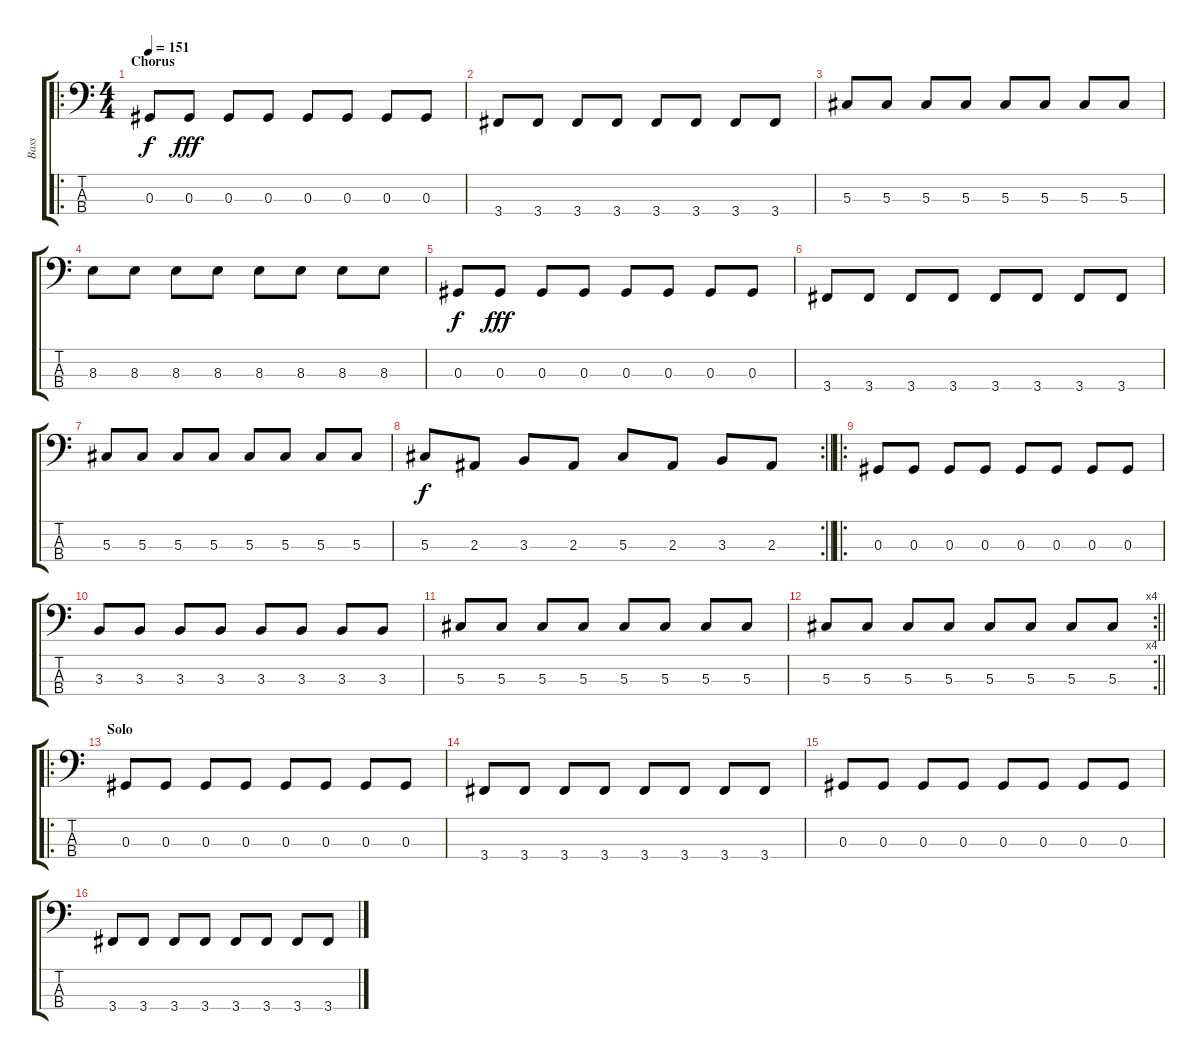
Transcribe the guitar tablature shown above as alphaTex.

\track ("Bass" "Bass") {instrument electricbassfinger}
\staff {score tabs}
\tuning (Gb2 Db2 Ab1 Eb1) {hide}
\ro
\ts (4 4)
\section ("" "Chorus")
\tempo 151
\clef f4
\ks c
0.3.8{dy f} 0.3.8{dy fff} 0.3.8 0.3.8 0.3.8 0.3.8 0.3.8 0.3.8 |
3.4.8 3.4.8 3.4.8 3.4.8 3.4.8 3.4.8 3.4.8 3.4.8 |
5.3.8 5.3.8 5.3.8 5.3.8 5.3.8 5.3.8 5.3.8 5.3.8 |
8.3.8 8.3.8 8.3.8 8.3.8 8.3.8 8.3.8 8.3.8 8.3.8 |
0.3.8{dy f} 0.3.8{dy fff} 0.3.8 0.3.8 0.3.8 0.3.8 0.3.8 0.3.8 |
3.4.8 3.4.8 3.4.8 3.4.8 3.4.8 3.4.8 3.4.8 3.4.8 |
5.3.8 5.3.8 5.3.8 5.3.8 5.3.8 5.3.8 5.3.8 5.3.8 |
\rc 2
\barLineRight lightlight
5.3.8{dy f} 2.3.8 3.3.8 2.3.8 5.3.8 2.3.8 3.3.8 2.3.8 |
\ro
\section ("" "")
0.3.8 0.3.8 0.3.8 0.3.8 0.3.8 0.3.8 0.3.8 0.3.8 |
3.3.8 3.3.8 3.3.8 3.3.8 3.3.8 3.3.8 3.3.8 3.3.8 |
5.3.8 5.3.8 5.3.8 5.3.8 5.3.8 5.3.8 5.3.8 5.3.8 |
\rc 4
\barLineRight lightlight
5.3.8 5.3.8 5.3.8 5.3.8 5.3.8 5.3.8 5.3.8 5.3.8 |
\ro
\section ("" "Solo")
0.3.8 0.3.8 0.3.8 0.3.8 0.3.8 0.3.8 0.3.8 0.3.8 |
3.4.8 3.4.8 3.4.8 3.4.8 3.4.8 3.4.8 3.4.8 3.4.8 |
0.3.8 0.3.8 0.3.8 0.3.8 0.3.8 0.3.8 0.3.8 0.3.8 |
3.4.8 3.4.8 3.4.8 3.4.8 3.4.8 3.4.8 3.4.8 3.4.8
